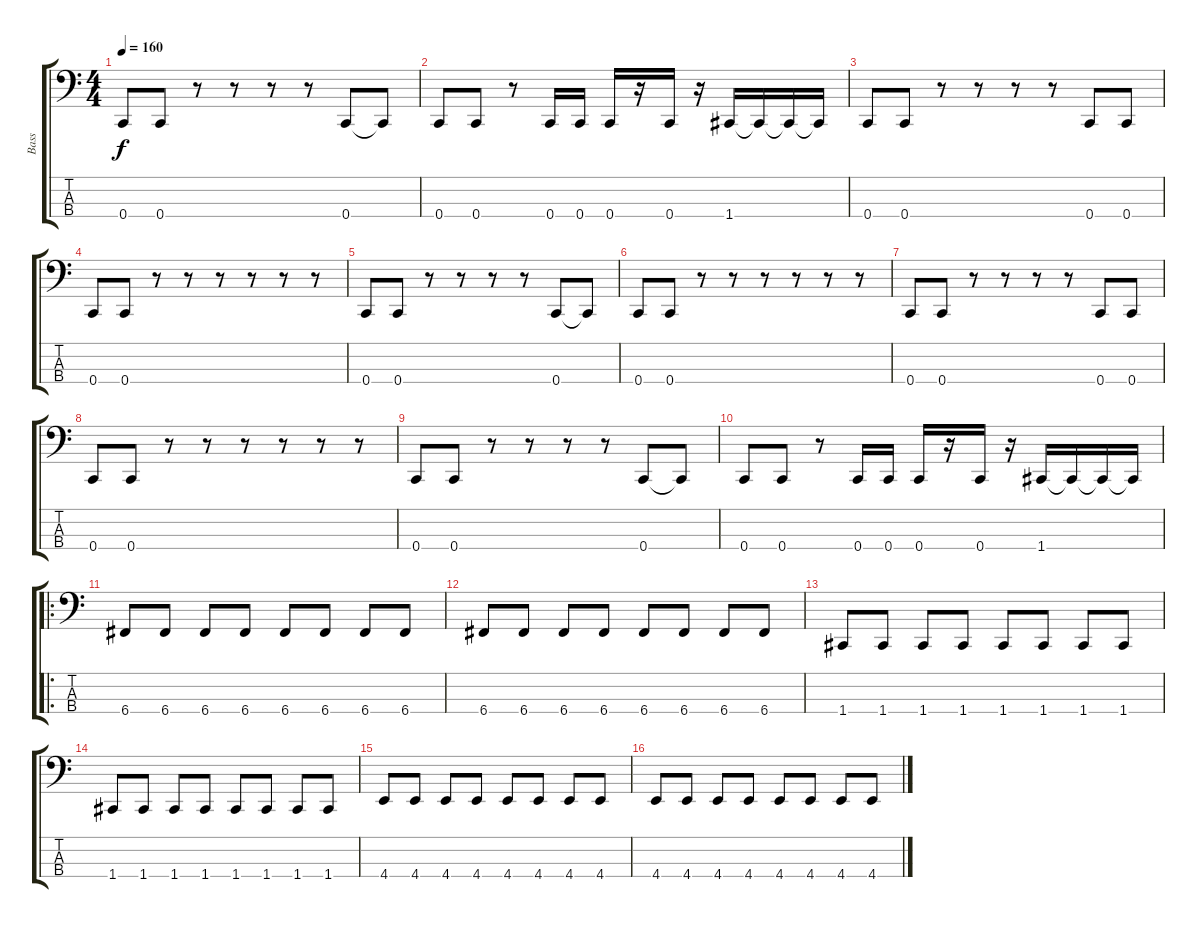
\track ("Bass" "Bass") {instrument electricbassfinger}
\staff {score tabs}
\tuning (F2 C2 G1 C1) {hide}
\ts (4 4)
\tempo 160
\clef f4
\ks c
0.4.8{dy f} 0.4.8 r.8 r.8 r.8 r.8 0.4.8 0.4{t}.8 |
0.4.8 0.4.8 r.8 0.4.16 0.4.16 0.4.16 r.16 0.4.16 r.16 1.4.16 1.4{t}.16 1.4{t}.16 1.4{t}.16 |
0.4.8 0.4.8 r.8 r.8 r.8 r.8 0.4.8 0.4.8 |
0.4.8 0.4.8 r.8 r.8 r.8 r.8 r.8 r.8 |
0.4.8 0.4.8 r.8 r.8 r.8 r.8 0.4.8 0.4{t}.8 |
0.4.8 0.4.8 r.8 r.8 r.8 r.8 r.8 r.8 |
0.4.8 0.4.8 r.8 r.8 r.8 r.8 0.4.8 0.4.8 |
0.4.8 0.4.8 r.8 r.8 r.8 r.8 r.8 r.8 |
0.4.8 0.4.8 r.8 r.8 r.8 r.8 0.4.8 0.4{t}.8 |
0.4.8 0.4.8 r.8 0.4.16 0.4.16 0.4.16 r.16 0.4.16 r.16 1.4.16 1.4{t}.16 1.4{t}.16 1.4{t}.16 |
\ro
6.4.8 6.4.8 6.4.8 6.4.8 6.4.8 6.4.8 6.4.8 6.4.8 |
6.4.8 6.4.8 6.4.8 6.4.8 6.4.8 6.4.8 6.4.8 6.4.8 |
1.4.8 1.4.8 1.4.8 1.4.8 1.4.8 1.4.8 1.4.8 1.4.8 |
1.4.8 1.4.8 1.4.8 1.4.8 1.4.8 1.4.8 1.4.8 1.4.8 |
4.4.8 4.4.8 4.4.8 4.4.8 4.4.8 4.4.8 4.4.8 4.4.8 |
4.4.8 4.4.8 4.4.8 4.4.8 4.4.8 4.4.8 4.4.8 4.4.8
